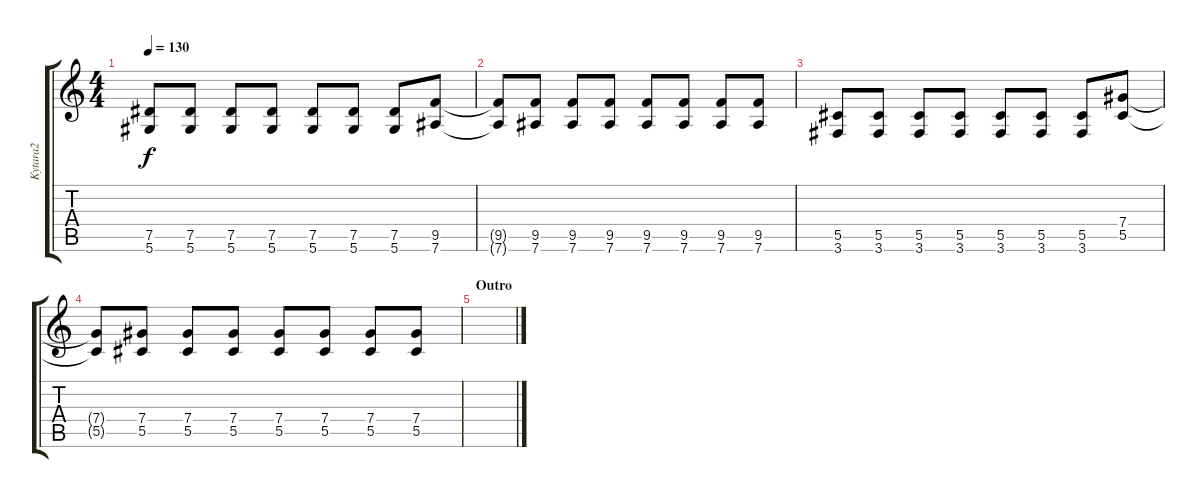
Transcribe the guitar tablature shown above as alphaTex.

\track ("Kytara2" "Kytara2") {instrument distortionguitar}
\staff {score tabs}
\tuning (Eb4 Bb3 Gb3 Db3 Ab2 Eb2) {hide}
\ts (4 4)
\tempo 130
\clef g2
\ks c
(7.5 5.6).8{dy f} (7.5 5.6).8 (7.5 5.6).8 (7.5 5.6).8 (7.5 5.6).8 (7.5 5.6).8 (7.5 5.6).8 (9.5 7.6).8 |
(9.5{t} 7.6{t}).8 (9.5 7.6).8 (9.5 7.6).8 (9.5 7.6).8 (9.5 7.6).8 (9.5 7.6).8 (9.5 7.6).8 (9.5 7.6).8 |
(5.5 3.6).8 (5.5 3.6).8 (5.5 3.6).8 (5.5 3.6).8 (5.5 3.6).8 (5.5 3.6).8 (5.5 3.6).8 (7.4 5.5).8 |
(7.4{t} 5.5{t}).8 (7.4 5.5).8 (7.4 5.5).8 (7.4 5.5).8 (7.4 5.5).8 (7.4 5.5).8 (7.4 5.5).8 (7.4 5.5).8 |
\section ("" "Outro")
